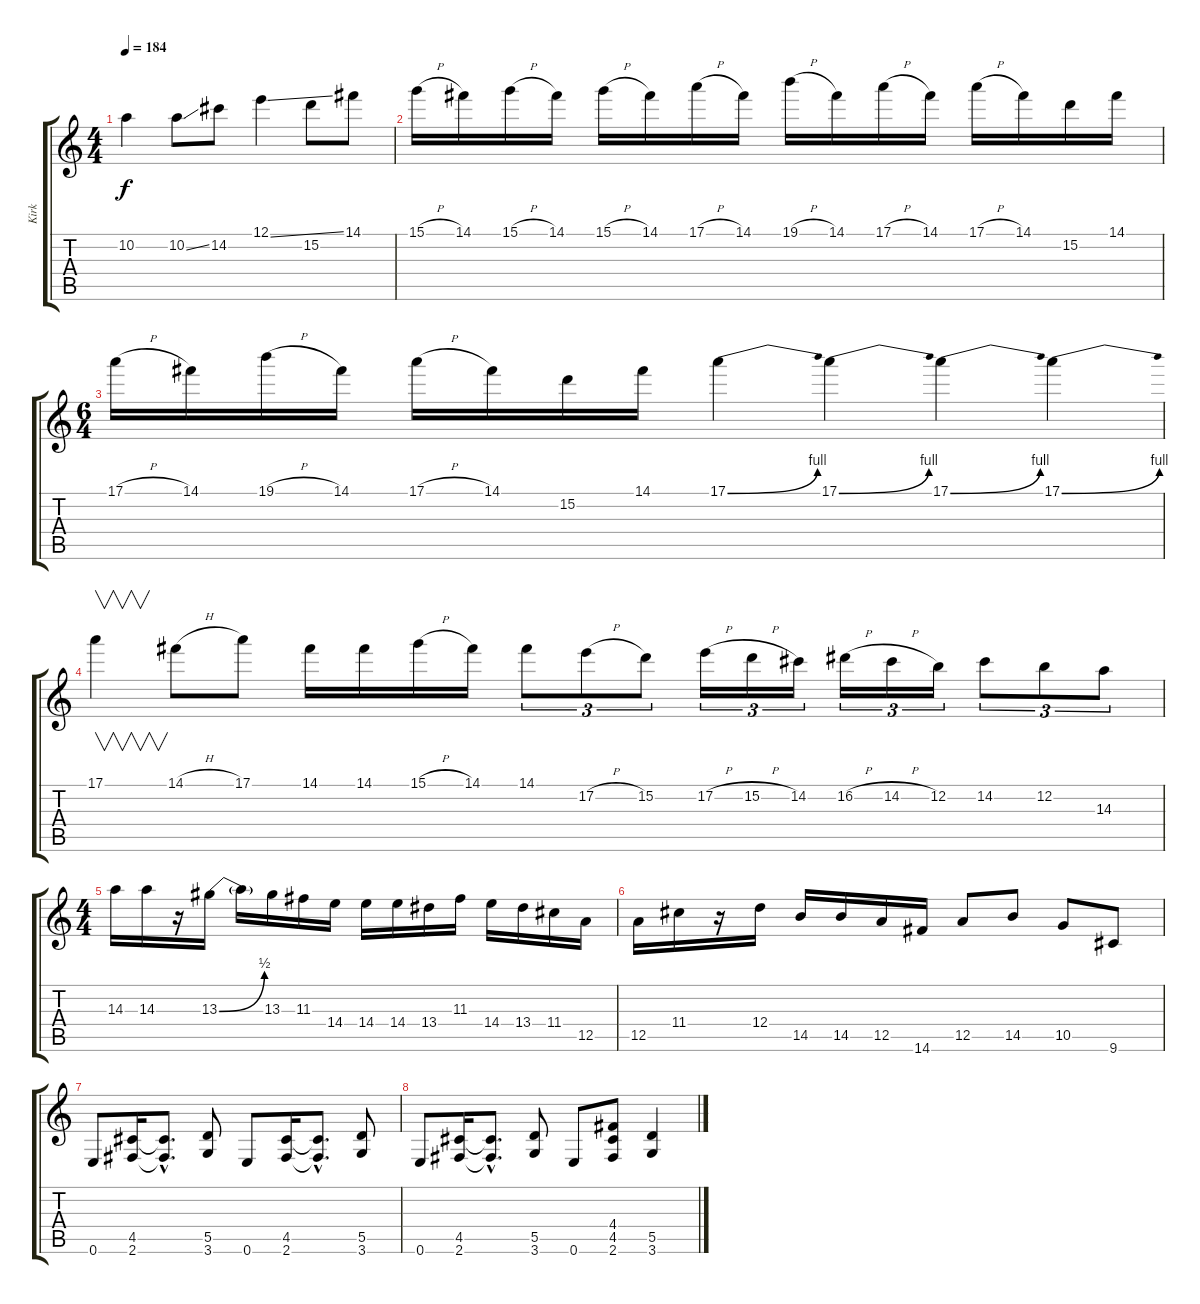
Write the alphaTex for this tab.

\track ("Kirk" "Kirk") {instrument overdrivenguitar}
\staff {score tabs}
\tuning (E4 B3 G3 D3 A2 E2) {hide}
\ts (4 4)
\tempo 184
\clef g2
\ks c
10.2.4{dy f} 10.2{ss}.8 14.2.8 12.1{ss}.4 15.2.8 14.1.8 |
15.1{h}.16 14.1.16 15.1{h}.16 14.1.16 15.1{h}.16 14.1.16 17.1{h}.16 14.1.16 19.1{h}.16 14.1.16 17.1{h}.16 14.1.16 17.1{h}.16 14.1.16 15.2.16 14.1.16 |
\ts (6 4)
17.1{h}.16 14.1.16 19.1{h}.16 14.1.16 17.1{h}.16 14.1.16 15.2.16 14.1.16 17.1{be (bend 0 0 60 4)}.4 17.1{be (bend 0 0 60 4)}.4 17.1{be (bend 0 0 60 4)}.4 17.1{be (bend 0 0 60 4)}.4 |
17.1.4{v} 14.1{h}.8 17.1.8 14.1.16 14.1.16 15.1{h}.16 14.1.16 14.1.8{tu (3 2)} 17.2{h}.8{tu (3 2)} 15.2.8{tu (3 2)} 17.2{h}.16{tu (3 2)} 15.2{h}.16{tu (3 2)} 14.2.16{tu (3 2)} 16.2{h}.16{tu (3 2)} 14.2{h}.16{tu (3 2)} 12.2.16{tu (3 2)} 14.2.8{tu (3 2)} 12.2.8{tu (3 2)} 14.3.8{tu (3 2)} |
\ts (4 4)
14.3.16 14.3.16 r.16 13.3{be (bend 0 0 60 2)}.16 13.3{t}.16 13.3.16 11.3.16 14.4.16 14.4.16 14.4.16 13.4.16 11.3.16 14.4.16 13.4.16 11.4.16 12.5.16 |
12.5.16 11.4.16 r.16 12.4.16 14.5.16 14.5.16 12.5.16 14.6.16 12.5.8 14.5.8 10.5.8 9.6.8 |
0.6.8 (4.5 2.6).16 (4.5{hac t} 2.6{hac t}).8{d} (5.5 3.6).8 0.6.8 (4.5 2.6).16 (4.5{hac t} 2.6{hac t}).8{d} (5.5 3.6).8 |
0.6.8 (4.5 2.6).16 (4.5{hac t} 2.6{hac t}).8{d} (5.5 3.6).8 0.6.8 (4.4 4.5 2.6).8 (5.5 3.6).4
